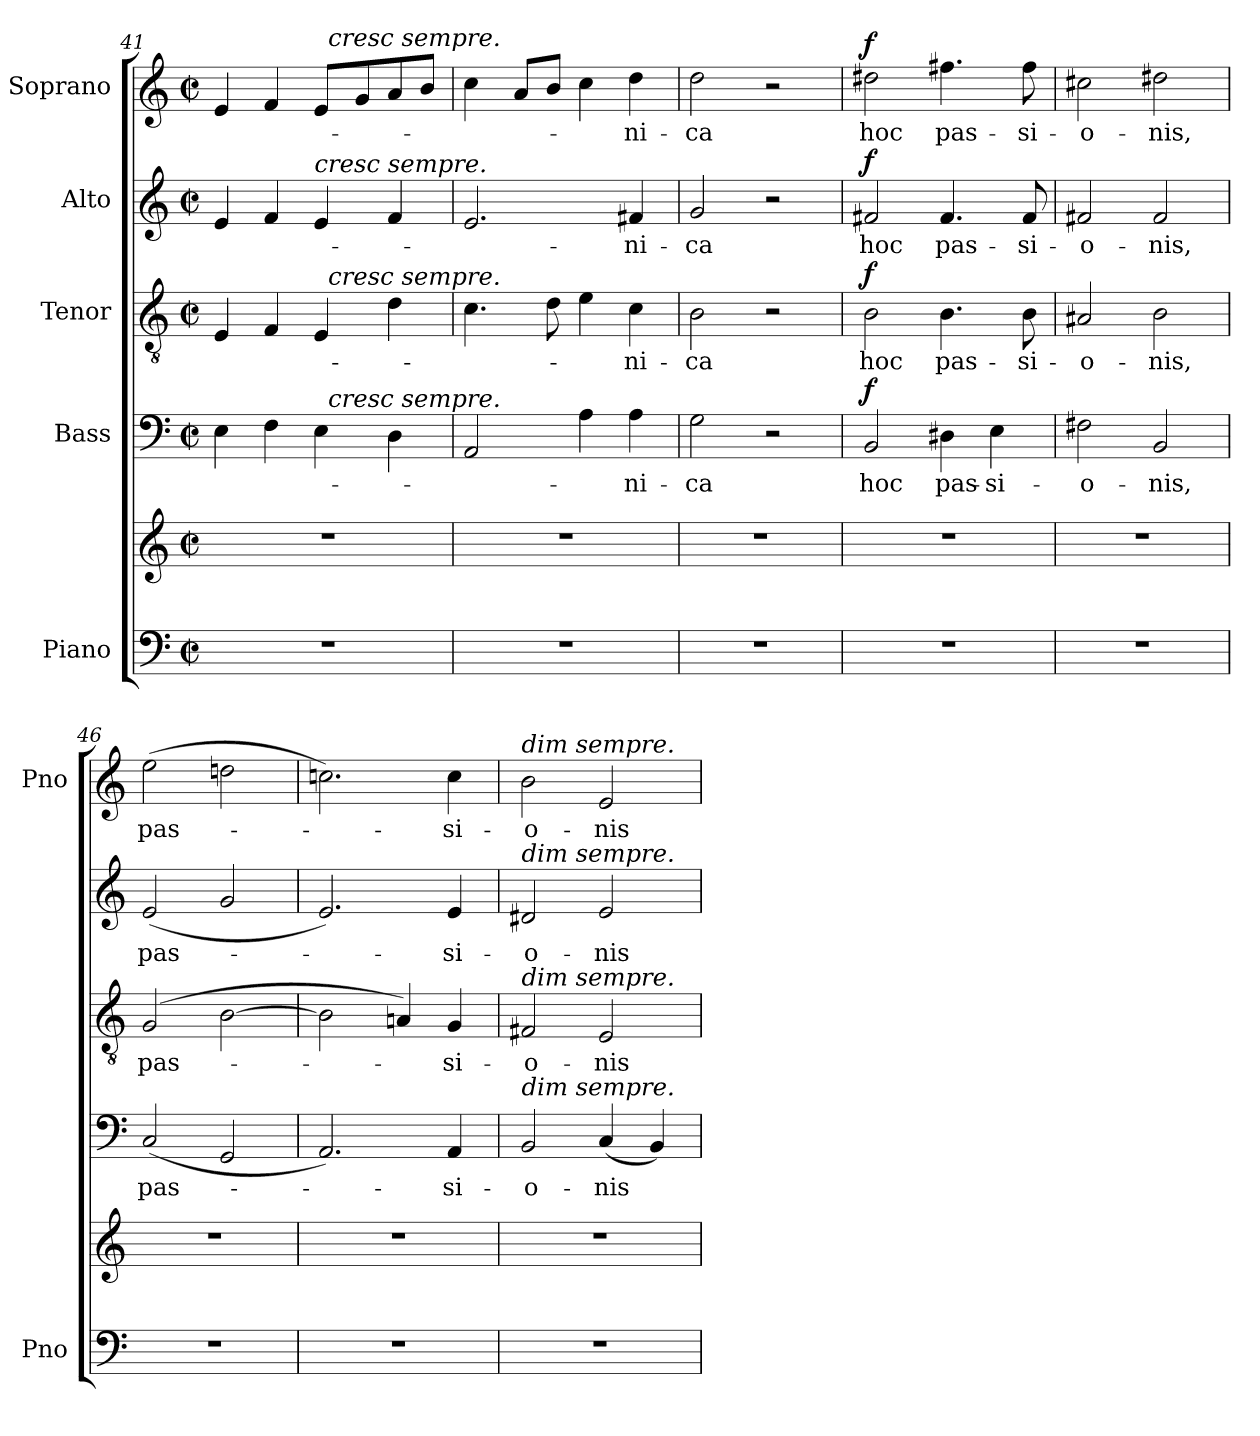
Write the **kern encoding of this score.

**kern	**kern	**kern	**text	**dynam	**kern	**text	**dynam	**kern	**text	**dynam	**kern	**text	**dynam
*part5	*part5	*part4	*part4	*part4	*part3	*part3	*part3	*part2	*part2	*part2	*part1	*part1	*part1
*staff6	*staff5	*staff4	*staff4	*staff4	*staff3	*staff3	*staff3	*staff2	*staff2	*staff2	*staff1	*staff1	*staff1
*I"Piano	*	*I"Bass	*	*	*I"Tenor	*	*	*I"Alto	*	*	*I"Soprano	*	*
*I'Pno	*	*	*	*	*	*	*	*	*	*	*I'Pno	*	*
*clefF4	*clefG2	*clefF4	*	*	*clefGv2	*	*	*clefG2	*	*	*clefG2	*	*
*k[]	*k[]	*k[]	*	*	*k[]	*	*	*k[]	*	*	*k[]	*	*
*C:	*C:	*C:	*	*	*C:	*	*	*C:	*	*	*C:	*	*
*M2/2	*M2/2	*M2/2	*	*	*M2/2	*	*	*M2/2	*	*	*M2/2	*	*
*met(c|)	*met(c|)	*met(c|)	*	*	*met(c|)	*	*	*met(c|)	*	*	*met(c|)	*	*
=41	=41	=41	=41	=41	=41	=41	=41	=41	=41	=41	=41	=41	=41
*	*	*^	*	*	*^	*	*	*	*	*	*^	*	*
1r	1r	4E\	2ryy	.	.	4E/	2ryy	.	.	4e/	.	.	4e/	2ryy	.	.
.	.	4F\	.	-­-	.	4F/	.	-­-	.	4f/	-­-	.	4f/	.	-­-	.
!	!	!	!	!	!	!	!	!	!	!LO:TX:a:i:t=cresc sempre.	!	!	!	!	!	!
.	.	4E\	32ryy	.	.	4E/	32ryy	.	.	4e/	.	.	8e/L	32ryy	.	.
!	!	!	!	!	!	!	!	!	!	!	!	!	!	!LO:TX:a:i:t=cresc sempre.	!	!
!	!	!	!	!	!	!	!LO:TX:a:i:t=cresc sempre.	!	!	!	!	!	!	!	!	!
!	!	!	!LO:TX:a:i:t=cresc sempre.	!	!	!	!	!	!	!	!	!	!	!	!	!
.	.	.	4...ryy	.	.	.	4...ryy	.	.	.	.	.	.	4...ryy	.	.
.	.	.	.	.	.	.	.	.	.	.	.	.	8g/	.	.	.
.	.	4D\	.	.	.	4d\	.	.	.	4f/	.	.	8a/	.	.	.
.	.	.	.	.	.	.	.	.	.	.	.	.	8b/J	.	.	.
*	*	*v	*v	*	*	*	*	*	*	*	*	*	*v	*v	*	*
*	*	*	*	*	*v	*v	*	*	*	*	*	*	*	*
=42	=42	=42	=42	=42	=42	=42	=42	=42	=42	=42	=42	=42	=42
1r	1r	2AA/	-­-	.	4.c\	-­-	.	2.e/	-­-	.	4cc\	-­-	.
.	.	.	.	.	.	.	.	.	.	.	8a/L	.	.
.	.	.	.	.	8d\	.	.	.	.	.	8b/J	.	.
.	.	4A\	.	.	4e\	.	.	.	.	.	4cc\	.	.
.	.	4A\	-ni-	.	4c\	-ni-	.	4f#X/	-ni-	.	4dd\	-ni-	.
=43	=43	=43	=43	=43	=43	=43	=43	=43	=43	=43	=43	=43	=43
1r	1r	2G\	-ca	.	2B\	-ca	.	2g/	-ca	.	2dd\	-ca	.
.	.	2r	.	.	2r	.	.	2r	.	.	2r	.	.
!!LO:LB:g=z
=44	=44	=44	=44	=44	=44	=44	=44	=44	=44	=44	=44	=44	=44
!	!	!	!	!LO:DY:a	!	!	!LO:DY:a	!	!	!LO:DY:a	!	!	!LO:DY:a
1r	1r	2BB/	hoc	f	2B\	hoc	f	2f#X/	hoc	f	2dd#X\	hoc	f
.	.	4D#X\	pas-	.	4.B\	pas-	.	4.f#/	pas-	.	4.ff#X\	pas-	.
.	.	4E\	-si-	.	.	.	.	.	.	.	.	.	.
.	.	.	.	.	8B\	-si-	.	8f#/	-si-	.	8ff#\	-si-	.
=45	=45	=45	=45	=45	=45	=45	=45	=45	=45	=45	=45	=45	=45
1r	1r	2F#X\	-o-	.	2A#X/	-o-	.	2f#X/	-o-	.	2cc#X\	-o-	.
.	.	2BB/	-nis,	.	2B\	-nis,	.	2f#/	-nis,	.	2dd#X\	-nis,	.
=46	=46	=46	=46	=46	=46	=46	=46	=46	=46	=46	=46	=46	=46
1r	1r	(2C/	pas-	.	(2G/	pas-	.	(2e/	pas-	.	(2ee\	pas-	.
.	.	2GG/	.	.	[2B\	.	.	2g/	.	.	2ddn\	.	.
=47	=47	=47	=47	=47	=47	=47	=47	=47	=47	=47	=47	=47	=47
1r	1r	2.AA/)	.	.	2B\]	.	.	2.e/)	.	.	2.ccn\)	.	.
.	.	.	.	.	4An/)	.	.	.	.	.	.	.	.
.	.	4AA/	-si-	.	4G/	-si-	.	4e/	-si-	.	4cc\	-si-	.
=48	=48	=48	=48	=48	=48	=48	=48	=48	=48	=48	=48	=48	=48
!	!	!	!	!	!	!	!	!	!	!	!LO:TX:a:i:t=dim sempre.	!	!
!	!	!	!	!	!	!	!	!LO:TX:a:i:t=dim sempre.	!	!	!	!	!
!	!	!	!	!	!LO:TX:a:i:t=dim sempre.	!	!	!	!	!	!	!	!
!	!	!LO:TX:a:i:t=dim sempre.	!	!	!	!	!	!	!	!	!	!	!
1r	1r	2BB/	-o-	.	2F#X/	-o-	.	2d#X/	-o-	.	2b\	-o-	.
.	.	(4C/	-nis	.	2E/	-nis	.	2e/	-nis	.	2e/	-nis	.
.	.	4BB/)	.	.	.	.	.	.	.	.	.	.	.
=	=	=	=	=	=	=	=	=	=	=	=	=	=
*-	*-	*-	*-	*-	*-	*-	*-	*-	*-	*-	*-	*-	*-
